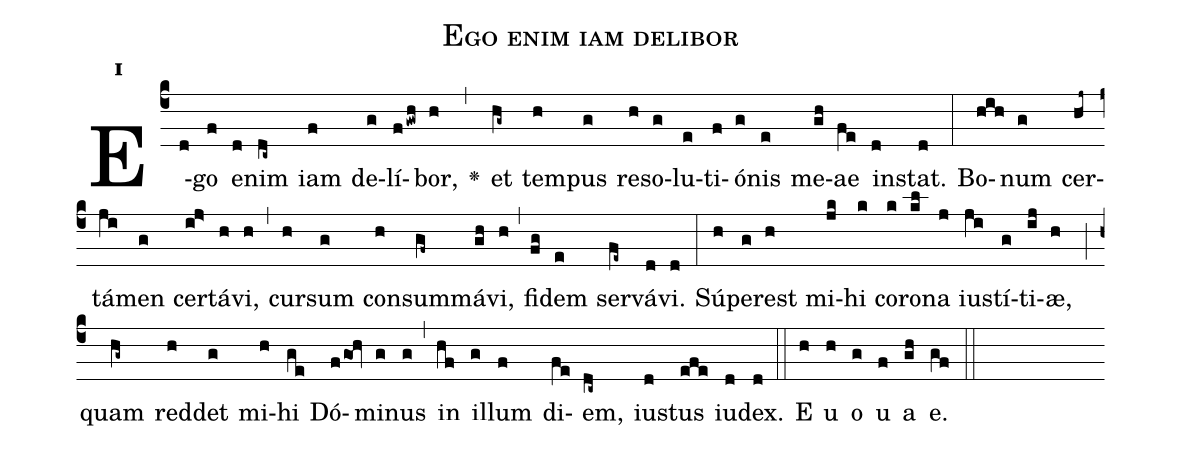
name:Ego enim iam delibor;
office-part:Antiphona;
mode:1;
%%
initial-style: 1;
name: Ego enim iam delibor;
book: Antiphonae & Responsoria/Tomus IV, p. 41;
occasion: Dominica XXII per Annum;
office-part: 1V Ant M-II ad lib;
annotation: 1f;
centering-scheme: english;
font: OFLSortsMillGoudy;
height: 11;
width: 4.5;
%%
(c4)E(d)go(f) e(d)nim(dc~) iam(f) de(g)lí(fgwh)bor,(h) <v>\greheightstar</v>(,) et(hg~) tem(h)pus(g) re(h)so(g)lu(e)ti(f)ó(g)nis(e) me(gh)ae(fe) in(d)stat.(d) (:) Bo(hih)num(g) cer(hj~)tá(ji)men(g) cer(ij>)tá(h)vi,(h) (,) cur(h)sum(g) con(h)sum(gf~)má(gh)vi,(h) (,) fi(fg)dem(e) ser(fe~)vá(d)vi.(d) (:) Sú(h)per(g)est(h) mi(jk)hi(k) co(k)ro(kl)na(j) iu(ji)stí(g)ti(ij)æ,(h) (;) quam(hg~) red(h)det(g) mi(h)hi(ge) Dó(fgoh)mi(g)nus(g) (,) in(hf) il(g)lum(f) di(fe)em,(dc~) iu(d)stus(efe) iu(d)dex.(d) (::) E(h) u(h) o(g) u(f) a(gh) e.(gf) (::)
